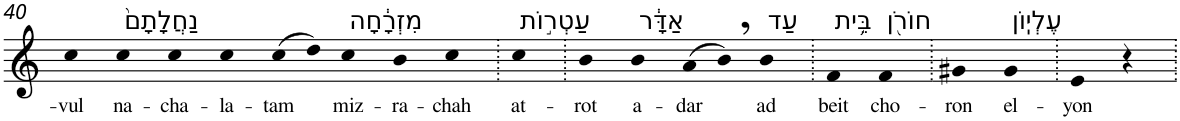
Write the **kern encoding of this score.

**kern	**text
*part1	*part1
*staff1	*staff1
*I"Piano	*
*I'Pno	*
!!LO:PB:g=z
*clefG2	*
*k[]	*
=40	=40
!	!LO:LY:b
4cc	-vul
!LO:TX:a:t=נַחֲלָתָם֙	!
!	!LO:LY:b
4cc	na-
!	!LO:LY:b
4cc	-cha-
!	!LO:LY:b
4cc	-la-
!	!LO:LY:b
(>8cc	-tam
8dd)	.
!LO:TX:a:t=מִזְרָ֔חָה	!
!	!LO:LY:b
4cc	miz-
!	!LO:LY:b
4b	-ra-
!	!LO:LY:b
4cc	-chah
=41.	=41.
!LO:TX:a:t=עַטְר֣וֹת	!
!	!LO:LY:b
4cc	at-
=42.	=42.
!	!LO:LY:b
4b	-rot
!LO:TX:a:t=אַדָּ֔ר	!
!	!LO:LY:b
4b	a-
!	!LO:LY:b
(>8a	-dar
8b,)	.
!LO:TX:a:t=עַד	!
!	!LO:LY:b
4b	ad
=43.	=43.
!LO:TX:a:t=בֵּ֥ית	!
!	!LO:LY:b
4f	beit
!LO:TX:a:t=חוֹרֹ֖ן	!
!	!LO:LY:b
4f	cho-
=44.	=44.
!	!LO:LY:b
4g#X	-ron
!LO:TX:a:t=עֶלְיֽוֹן	!
!	!LO:LY:b
4g#	el-
=45.	=45.
!	!LO:LY:b
4e	-yon
4r	.
=.	=.
*-	*-
